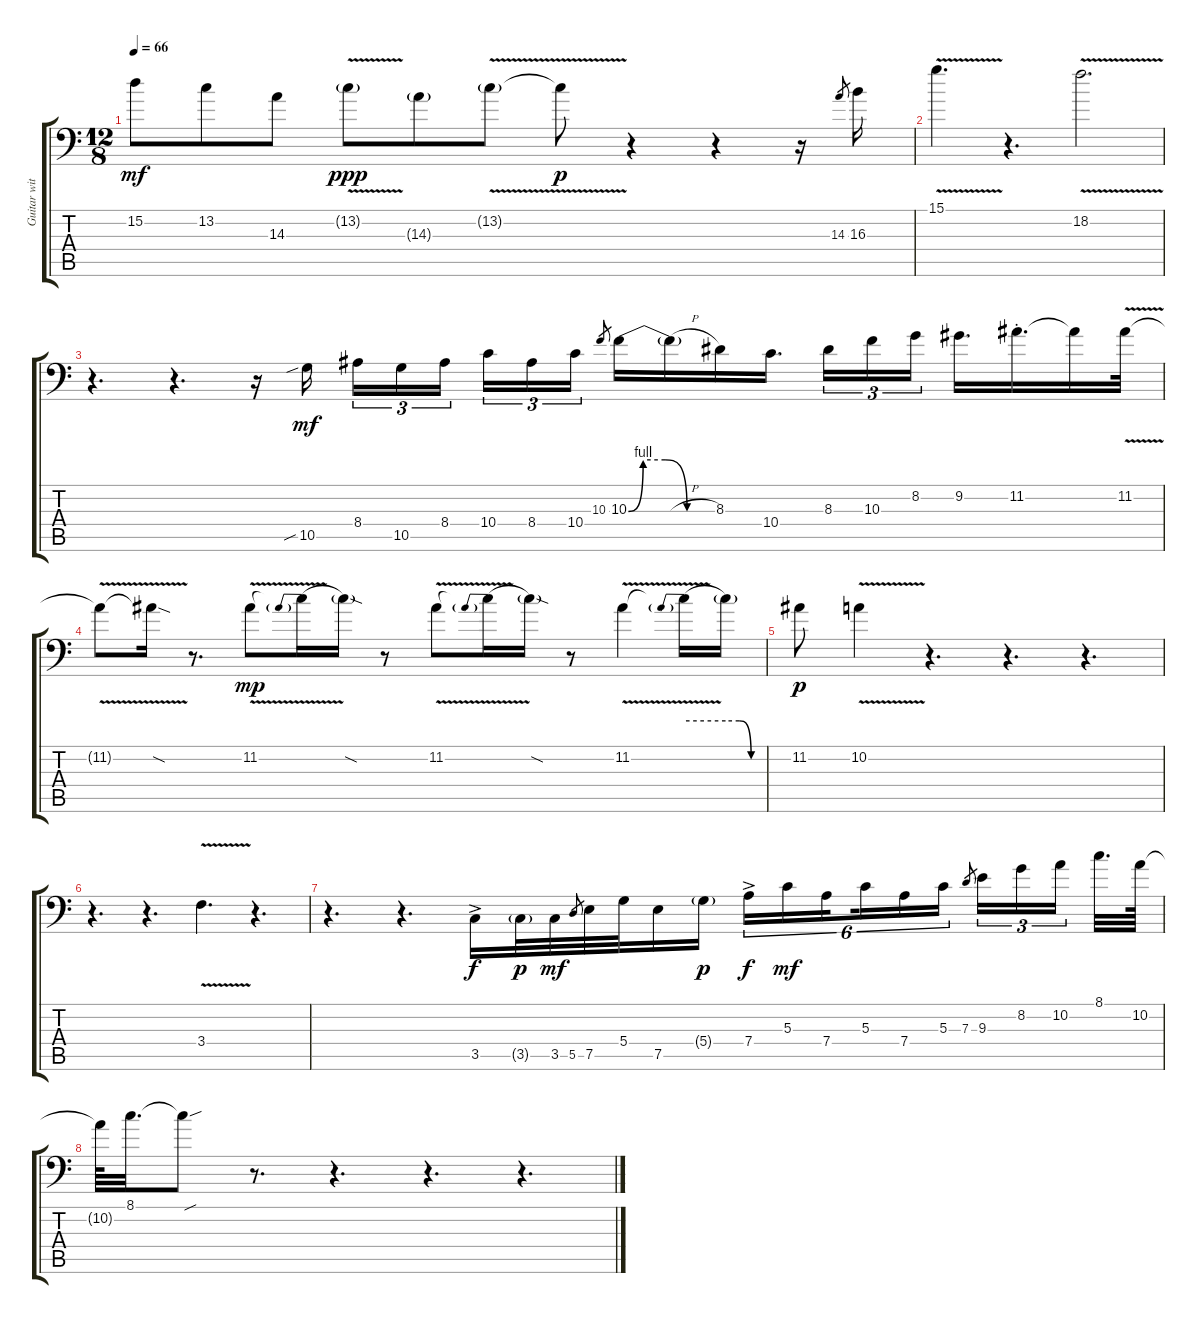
\track ("Guitar with Leslie Effect" "Guitar wit") {instrument guitarharmonics}
\staff {score tabs}
\tuning (E3 B2 G2 D2 A1 E1) {hide}
\ts (12 8)
\tempo 66
\clef f4
\ks c
15.2.8{dy mf} 13.2.8 14.3.8 13.2{v g}.8{dy ppp} 14.3{g}.8 13.2{v g}.8 13.2{v t}.8{dy p} r.4 r.4 r.16 14.3.8{gr} 16.3.16 |
15.1{v}.4{d} r.4{d} 18.2{v}.2{d} |
r.4{d} r.4{d} r.16 10.5{sib}.16{dy mf beam splitsecondary} 8.4.16{tu (3 2)} 10.5.16{tu (3 2)} 8.4.16{tu (3 2) beam splitsecondary} 10.4.16{tu (3 2)} 8.4.16{tu (3 2)} 10.4.16{tu (3 2)} 10.3.8{gr} 10.3{be (custom 0 0 10 4 25 4 40 0 60 0)}.16 10.3{h t}.16 8.3.16 10.4.16{d beam splitsecondary} 8.3.16{tu (3 2)} 10.3.16{tu (3 2)} 8.2.16{tu (3 2)} 9.2.16{d} 11.2{st}.16{d} 11.2{t}.16 11.2{v}.32 |
11.2{v t}.8 11.2{sod t}.16 r.8{d} 11.2{v}.8{dy mp} 11.2{be (prebend 0 4 60 4) t}.16 11.2{sod t}.16 r.8 11.2{v}.8 11.2{be (prebend 0 4 60 4) t}.16 11.2{sod t}.16 r.8 11.2{v}.4 11.2{be (prebend 0 4 60 4) t}.16 11.2{be (custom 0 4 20 4 40 0 60 0) t}.16 |
11.2.8{dy p} 10.2{v}.4 r.4{d} r.4{d} r.4{d} |
r.4{d} r.4{d} 3.4{v}.4{d} r.4{d} |
r.4{d} r.4{d} 3.5{ac}.16{dy f} 3.5{g}.32{dy p} 3.5.32{dy mf} 5.5.8{gr} 7.5.32 5.4.32 7.5.16 5.4{g}.16{dy p beam splitsecondary} 7.4{ac}.16{tu (6 4) dy f} 5.3.16{tu (6 4) dy mf} 7.4.16{tu (6 4) beam splitsecondary} 5.3.16{tu (6 4)} 7.4.16{tu (6 4)} 5.3.16{tu (6 4)} 7.3.8{gr beam splitsecondary} 9.3.16{tu (3 2)} 8.2.16{tu (3 2)} 10.2.16{tu (3 2) beam splitsecondary} 8.1.32{d} 10.2.64 |
10.2{t}.64 8.1.32{d} 8.1{sou t}.8 r.8{d} r.4{d} r.4{d} r.4{d}
